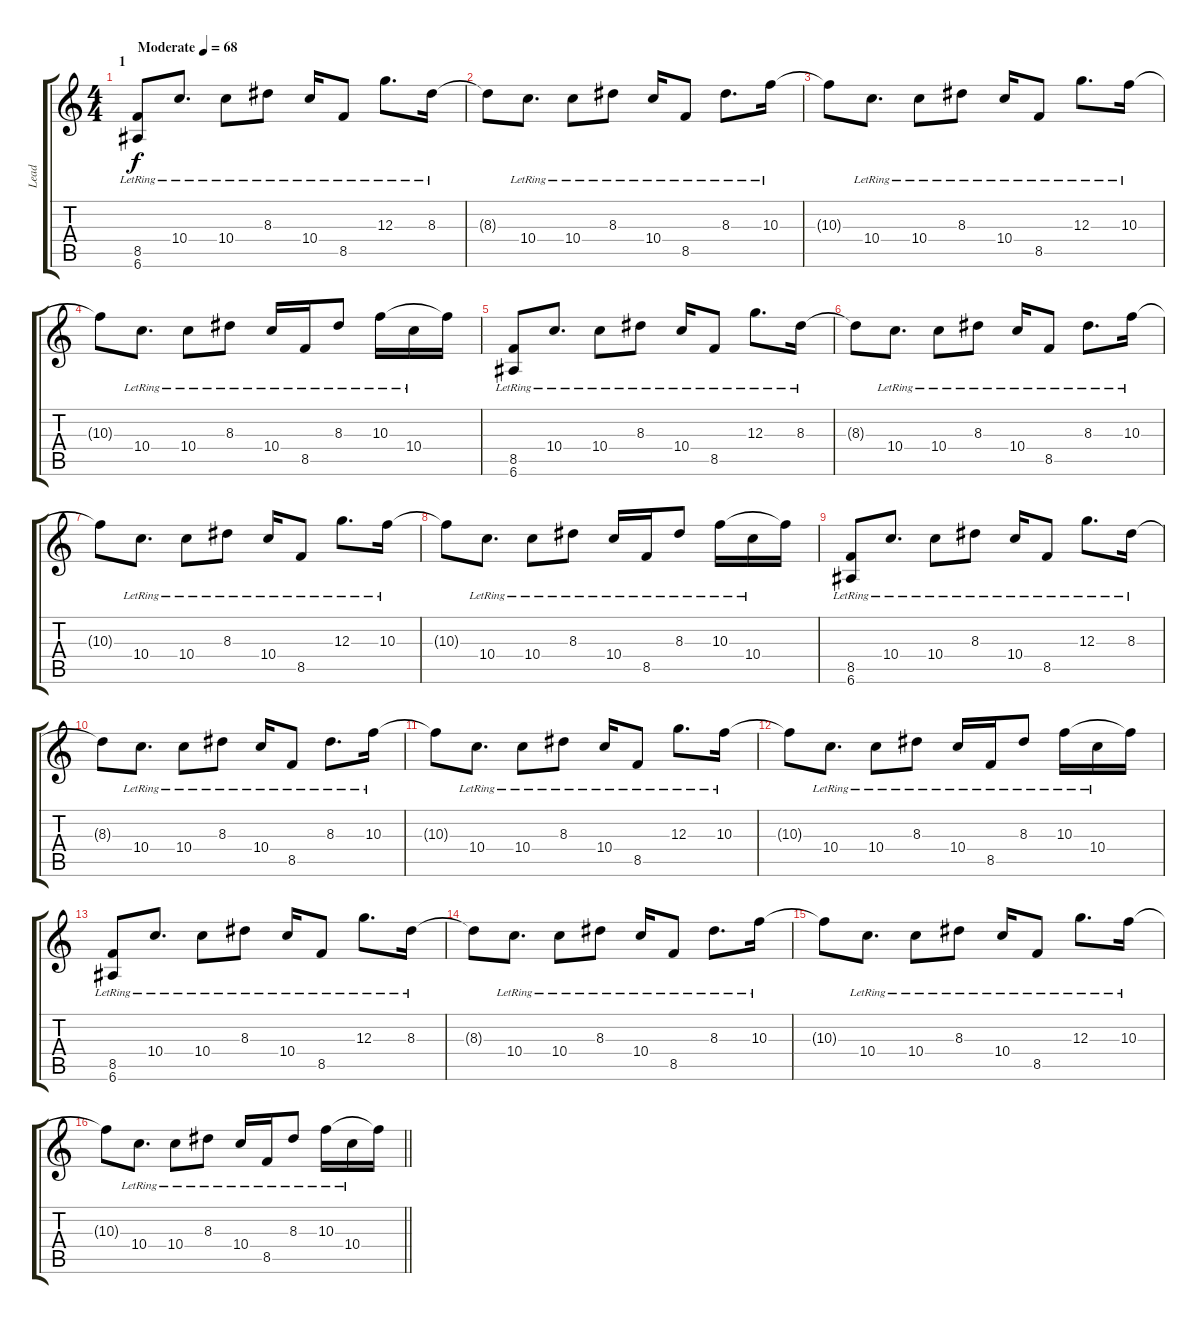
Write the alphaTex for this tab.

\track ("Lead" "Lead") {instrument overdrivenguitar}
\staff {score tabs}
\tuning (E4 B3 G3 D3 A2 E2) {hide}
\ts (4 4)
\section ("" "1")
\tempo (68 "Moderate")
\clef g2
\ks c
(8.5{lr} 6.6{lr}).8{dy f instrument overdrivenguitar} 10.4{lr}.8{d} 10.4{lr}.8 8.3{lr}.8 10.4{lr}.16 8.5{lr}.8 12.3{lr}.8{d} 8.3{lr}.16 |
8.3{t}.8 10.4{lr}.8{d} 10.4{lr}.8 8.3{lr}.8 10.4{lr}.16 8.5{lr}.8 8.3{lr}.8{d} 10.3{lr}.16 |
10.3{t}.8 10.4{lr}.8{d} 10.4{lr}.8 8.3{lr}.8 10.4{lr}.16 8.5{lr}.8 12.3{lr}.8{d} 10.3{lr}.16 |
10.3{t}.8 10.4{lr}.8{d} 10.4{lr}.8 8.3{lr}.8 10.4{lr}.16 8.5{lr}.16 8.3{lr}.8 10.3{lr}.16 10.4{lr}.16 10.3{t}.16 |
(8.5{lr} 6.6{lr}).8 10.4{lr}.8{d} 10.4{lr}.8 8.3{lr}.8 10.4{lr}.16 8.5{lr}.8 12.3{lr}.8{d} 8.3{lr}.16 |
8.3{t}.8 10.4{lr}.8{d} 10.4{lr}.8 8.3{lr}.8 10.4{lr}.16 8.5{lr}.8 8.3{lr}.8{d} 10.3{lr}.16 |
10.3{t}.8 10.4{lr}.8{d} 10.4{lr}.8 8.3{lr}.8 10.4{lr}.16 8.5{lr}.8 12.3{lr}.8{d} 10.3{lr}.16 |
10.3{t}.8 10.4{lr}.8{d} 10.4{lr}.8 8.3{lr}.8 10.4{lr}.16 8.5{lr}.16 8.3{lr}.8 10.3{lr}.16 10.4{lr}.16 10.3{t}.16 |
(8.5{lr} 6.6{lr}).8 10.4{lr}.8{d} 10.4{lr}.8 8.3{lr}.8 10.4{lr}.16 8.5{lr}.8 12.3{lr}.8{d} 8.3{lr}.16 |
8.3{t}.8 10.4{lr}.8{d} 10.4{lr}.8 8.3{lr}.8 10.4{lr}.16 8.5{lr}.8 8.3{lr}.8{d} 10.3{lr}.16 |
10.3{t}.8 10.4{lr}.8{d} 10.4{lr}.8 8.3{lr}.8 10.4{lr}.16 8.5{lr}.8 12.3{lr}.8{d} 10.3{lr}.16 |
10.3{t}.8 10.4{lr}.8{d} 10.4{lr}.8 8.3{lr}.8 10.4{lr}.16 8.5{lr}.16 8.3{lr}.8 10.3{lr}.16 10.4{lr}.16 10.3{t}.16 |
(8.5{lr} 6.6{lr}).8 10.4{lr}.8{d} 10.4{lr}.8 8.3{lr}.8 10.4{lr}.16 8.5{lr}.8 12.3{lr}.8{d} 8.3{lr}.16 |
8.3{t}.8 10.4{lr}.8{d} 10.4{lr}.8 8.3{lr}.8 10.4{lr}.16 8.5{lr}.8 8.3{lr}.8{d} 10.3{lr}.16 |
10.3{t}.8 10.4{lr}.8{d} 10.4{lr}.8 8.3{lr}.8 10.4{lr}.16 8.5{lr}.8 12.3{lr}.8{d} 10.3{lr}.16 |
\barLineRight lightlight
10.3{t}.8 10.4{lr}.8{d} 10.4{lr}.8 8.3{lr}.8 10.4{lr}.16 8.5{lr}.16 8.3{lr}.8 10.3{lr}.16 10.4{lr}.16 10.3{t}.16
